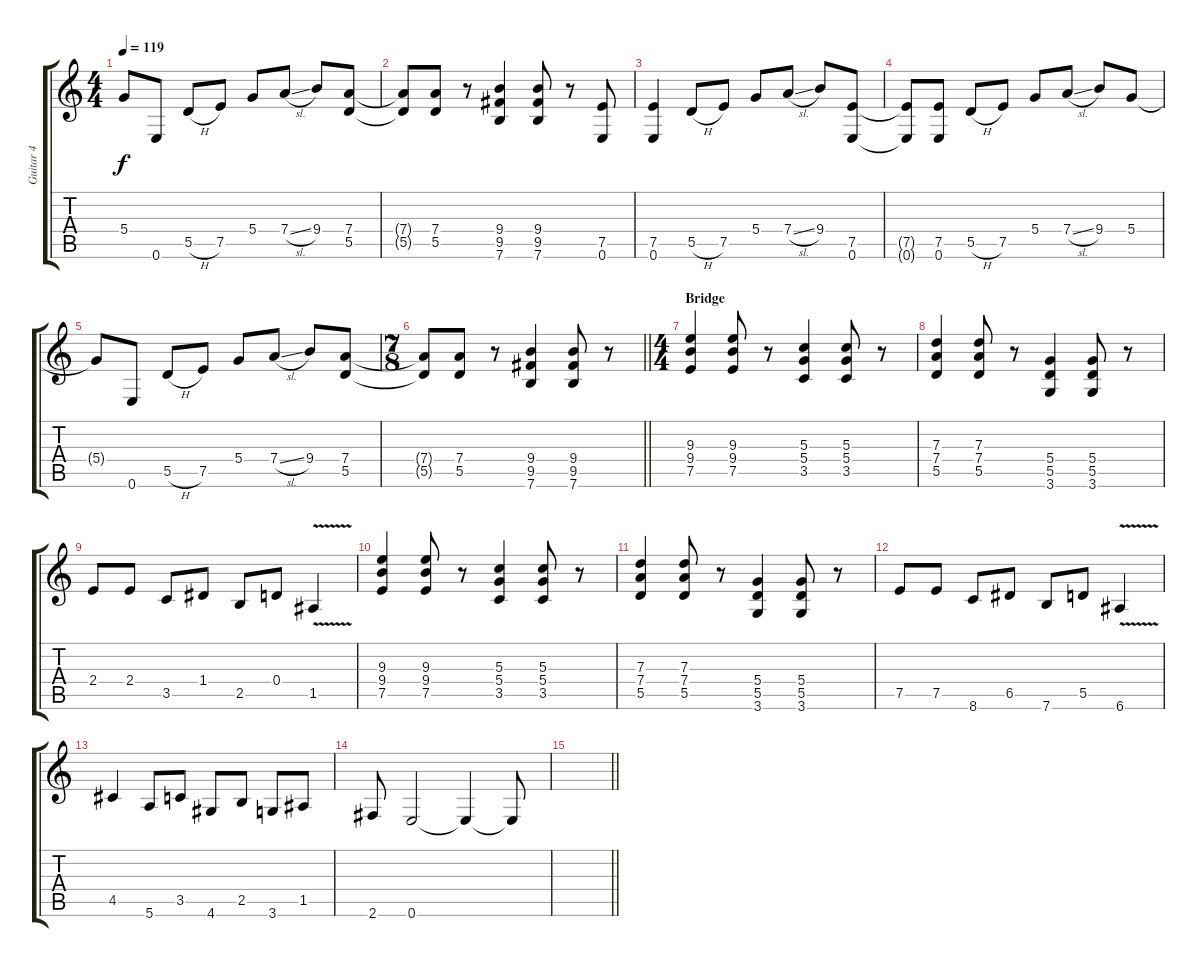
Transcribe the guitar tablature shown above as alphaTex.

\track ("Guitar 4" "Guitar 4") {instrument distortionguitar}
\staff {score tabs}
\tuning (E4 B3 G3 D3 A2 E2) {hide}
\ts (4 4)
\tempo 119
\clef g2
\ks c
5.4{t}.8{dy f} 0.6.8 5.5{h}.8 7.5.8 5.4.8 7.4{sl}.8 9.4.8 (7.4 5.5).8 |
(7.4{t} 5.5{t}).8 (7.4 5.5).8 r.8 (9.4 9.5 7.6).4 (9.4 9.5 7.6).8 r.8 (7.5 0.6).8 |
(7.5 0.6).4 5.5{h}.8 7.5.8 5.4.8 7.4{sl}.8 9.4.8 (7.5 0.6).8 |
(7.5{t} 0.6{t}).8 (7.5 0.6).8 5.5{h}.8 7.5.8 5.4.8 7.4{sl}.8 9.4.8 5.4.8 |
5.4{t}.8 0.6.8 5.5{h}.8 7.5.8 5.4.8 7.4{sl}.8 9.4.8 (7.4 5.5).8 |
\ts (7 8)
\barLineRight lightlight
(7.4{t} 5.5{t}).8 (7.4 5.5).8 r.8 (9.4 9.5 7.6).4 (9.4 9.5 7.6).8 r.8 |
\ts (4 4)
\section ("" "Bridge")
(9.3 9.4 7.5).4 (9.3 9.4 7.5).8 r.8 (5.3 5.4 3.5).4 (5.3 5.4 3.5).8 r.8 |
(7.3 7.4 5.5).4 (7.3 7.4 5.5).8 r.8 (5.4 5.5 3.6).4 (5.4 5.5 3.6).8 r.8 |
2.4.8 2.4.8 3.5.8 1.4.8 2.5.8 0.4.8 1.5{v}.4 |
(9.3 9.4 7.5).4 (9.3 9.4 7.5).8 r.8 (5.3 5.4 3.5).4 (5.3 5.4 3.5).8 r.8 |
(7.3 7.4 5.5).4 (7.3 7.4 5.5).8 r.8 (5.4 5.5 3.6).4 (5.4 5.5 3.6).8 r.8 |
7.5.8 7.5.8 8.6.8 6.5.8 7.6.8 5.5.8 6.6{v}.4 |
4.5.4 5.6.8 3.5.8 4.6.8 2.5.8 3.6.8 1.5.8 |
2.6.8 0.6.2 0.6{t}.4 0.6{t}.8 |
\barLineRight lightlight
